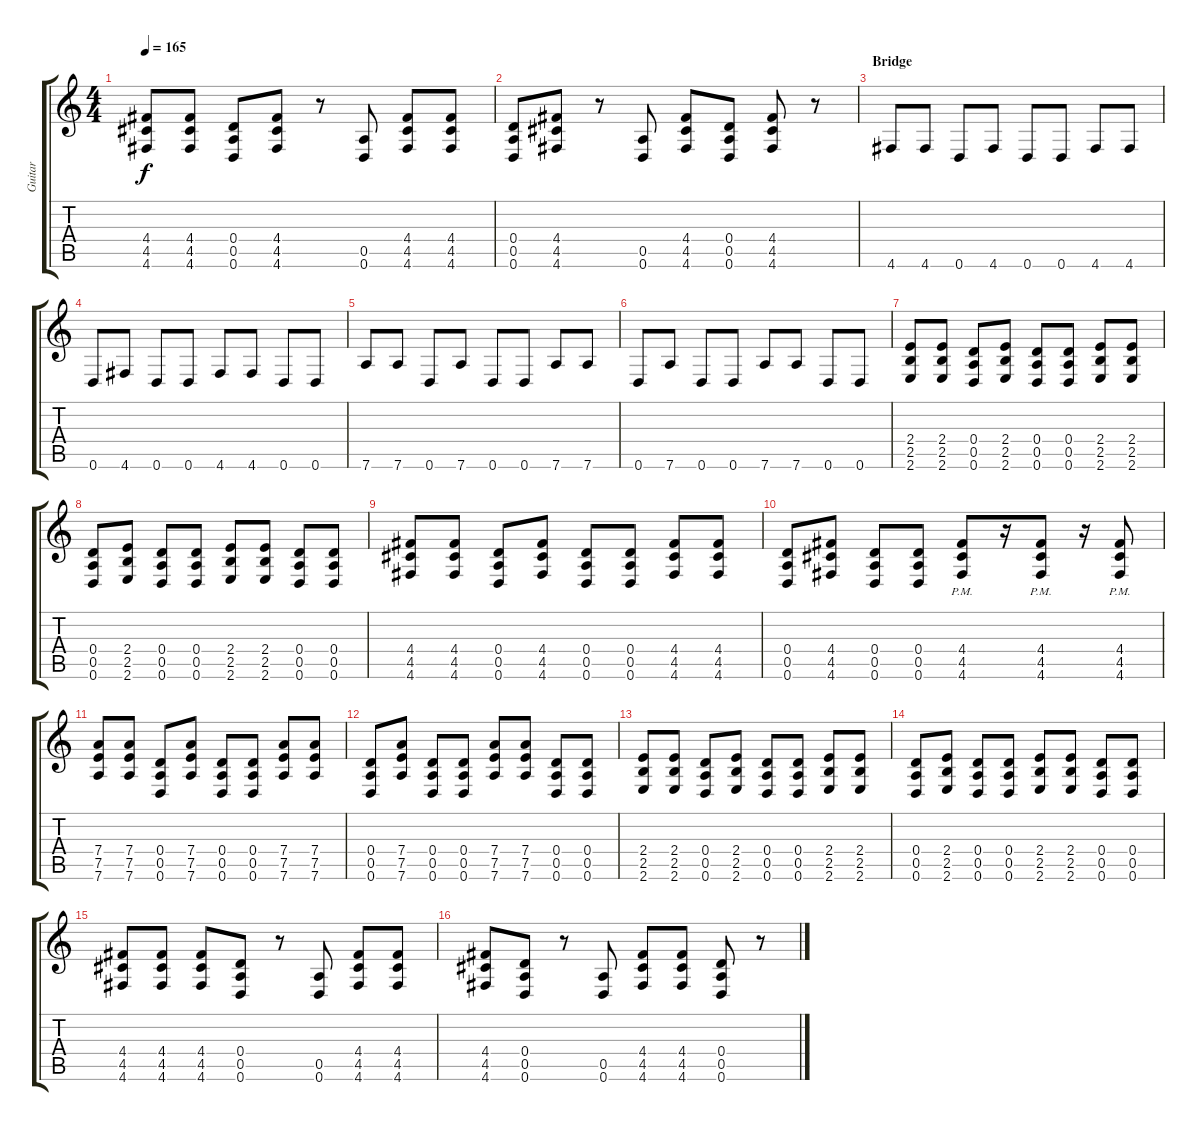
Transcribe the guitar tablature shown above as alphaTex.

\track ("Guitar" "Guitar") {instrument overdrivenguitar}
\staff {score tabs}
\tuning (E4 B3 G3 D3 A2 D2) {hide}
\ts (4 4)
\tempo 165
\clef g2
\ks c
(4.4 4.5 4.6).8{dy f} (4.4 4.5 4.6).8 (0.4 0.5 0.6).8 (4.4 4.5 4.6).8 r.8 (0.5 0.6).8 (4.4 4.5 4.6).8 (4.4 4.5 4.6).8 |
(0.4 0.5 0.6).8 (4.4 4.5 4.6).8 r.8 (0.5 0.6).8 (4.4 4.5 4.6).8 (0.4 0.5 0.6).8 (4.4 4.5 4.6).8 r.8 |
\section ("" "Bridge")
4.6.8 4.6.8 0.6.8 4.6.8 0.6.8 0.6.8 4.6.8 4.6.8 |
0.6.8 4.6.8 0.6.8 0.6.8 4.6.8 4.6.8 0.6.8 0.6.8 |
7.6.8 7.6.8 0.6.8 7.6.8 0.6.8 0.6.8 7.6.8 7.6.8 |
0.6.8 7.6.8 0.6.8 0.6.8 7.6.8 7.6.8 0.6.8 0.6.8 |
(2.4 2.5 2.6).8 (2.4 2.5 2.6).8 (0.4 0.5 0.6).8 (2.4 2.5 2.6).8 (0.4 0.5 0.6).8 (0.4 0.5 0.6).8 (2.4 2.5 2.6).8 (2.4 2.5 2.6).8 |
(0.4 0.5 0.6).8 (2.4 2.5 2.6).8 (0.4 0.5 0.6).8 (0.4 0.5 0.6).8 (2.4 2.5 2.6).8 (2.4 2.5 2.6).8 (0.4 0.5 0.6).8 (0.4 0.5 0.6).8 |
(4.4 4.5 4.6).8 (4.4 4.5 4.6).8 (0.4 0.5 0.6).8 (4.4 4.5 4.6).8 (0.4 0.5 0.6).8 (0.4 0.5 0.6).8 (4.4 4.5 4.6).8 (4.4 4.5 4.6).8 |
(0.4 0.5 0.6).8 (4.4 4.5 4.6).8 (0.4 0.5 0.6).8 (0.4 0.5 0.6).8 (4.4{pm} 4.5{pm} 4.6{pm}).8 r.16 (4.4{pm} 4.5{pm} 4.6{pm}).8 r.16 (4.4{pm} 4.5{pm} 4.6{pm}).8 |
(7.4 7.5 7.6).8 (7.4 7.5 7.6).8 (0.4 0.5 0.6).8 (7.4 7.5 7.6).8 (0.4 0.5 0.6).8 (0.4 0.5 0.6).8 (7.4 7.5 7.6).8 (7.4 7.5 7.6).8 |
(0.4 0.5 0.6).8 (7.4 7.5 7.6).8 (0.4 0.5 0.6).8 (0.4 0.5 0.6).8 (7.4 7.5 7.6).8 (7.4 7.5 7.6).8 (0.4 0.5 0.6).8 (0.4 0.5 0.6).8 |
(2.4 2.5 2.6).8 (2.4 2.5 2.6).8 (0.4 0.5 0.6).8 (2.4 2.5 2.6).8 (0.4 0.5 0.6).8 (0.4 0.5 0.6).8 (2.4 2.5 2.6).8 (2.4 2.5 2.6).8 |
(0.4 0.5 0.6).8 (2.4 2.5 2.6).8 (0.4 0.5 0.6).8 (0.4 0.5 0.6).8 (2.4 2.5 2.6).8 (2.4 2.5 2.6).8 (0.4 0.5 0.6).8 (0.4 0.5 0.6).8 |
(4.4 4.5 4.6).8 (4.4 4.5 4.6).8 (4.4 4.5 4.6).8 (0.4 0.5 0.6).8 r.8 (0.5 0.6).8 (4.4 4.5 4.6).8 (4.4 4.5 4.6).8 |
(4.4 4.5 4.6).8 (0.4 0.5 0.6).8 r.8 (0.5 0.6).8 (4.4 4.5 4.6).8 (4.4 4.5 4.6).8 (0.4 0.5 0.6).8 r.8
